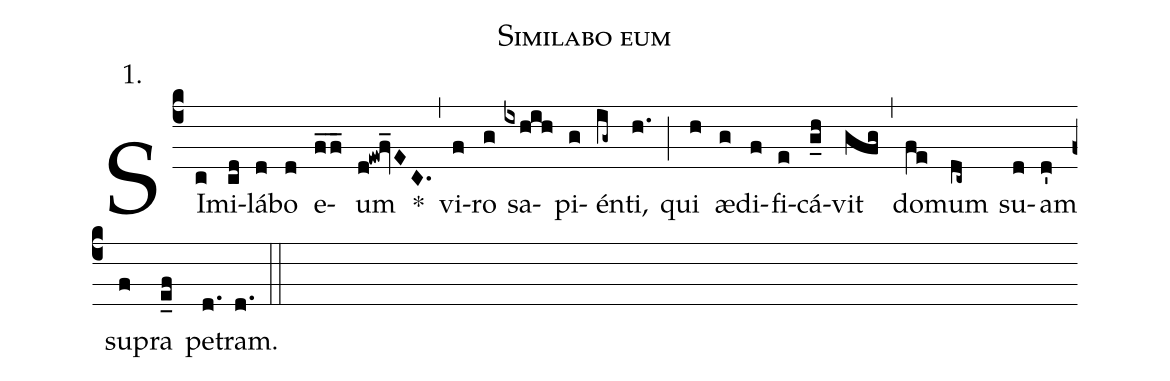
name:Similabo eum;
office-part:Antiphona;
mode:1;
annotation:1.;
%%
(c4) SI(c)mi(cd)lá(d)bo(d) e(f_/f_)um(d!ew!fv_EC.) *(,) vi(f)ro(g) sa(ixhih)pi(g)én(ig~)ti,(h.) (;) qui(h) æ(g)di(f)fi(e)cá(g_h)vit(gfg) (,) do(fe)mum(dc~) su(d)am(d') su(f)pra(e_f) pe(d.)tram.(d.) (::)
